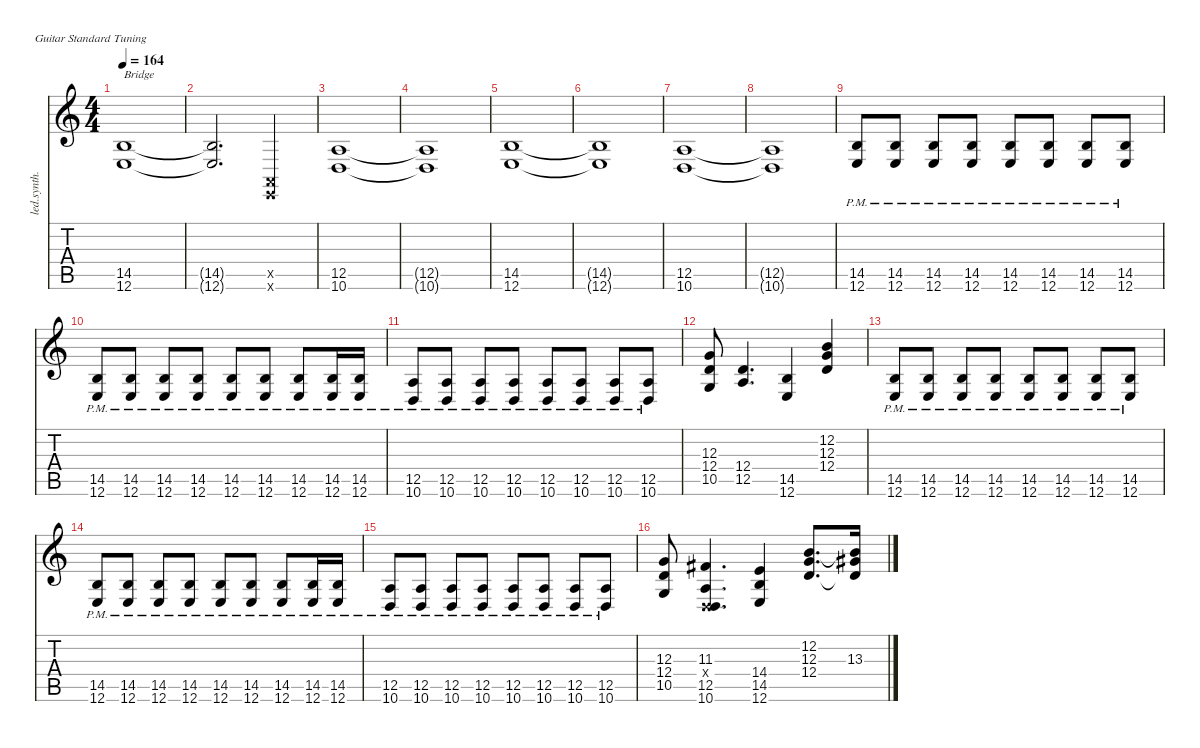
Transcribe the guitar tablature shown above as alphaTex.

\defaultSystemsLayout 4
\hideDynamics
\bracketExtendMode nobrackets
\track ("Rhythm Guitar 2" "led.synth.") {instrument lead1square}
\staff {score tabs}
\tuning (E4 B3 G3 D3 A2 E2)
\ts (4 4)
\tempo 164
\clef g2
\ks c
(14.5 12.6).1{txt "Bridge" dy f} |
(14.5{t} 12.6{t}).2{d} (0.5{x} 0.6{x}).4 |
(12.5 10.6).1 |
(12.5{t} 10.6{t}).1 |
(14.5 12.6).1 |
(14.5{t} 12.6{t}).1 |
(12.5 10.6).1 |
(12.5{t} 10.6{t}).1 |
(14.5{pm} 12.6).8 (14.5{pm} 12.6).8 (14.5{pm} 12.6).8 (14.5{pm} 12.6).8 (14.5{pm} 12.6).8 (14.5{pm} 12.6).8 (14.5{pm} 12.6).8 (14.5{pm} 12.6).8 |
(14.5{pm} 12.6).8 (14.5{pm} 12.6).8 (14.5{pm} 12.6).8 (14.5{pm} 12.6).8 (14.5{pm} 12.6).8 (14.5{pm} 12.6).8 (14.5{pm} 12.6).8 (14.5{pm} 12.6).16 (14.5{pm} 12.6).16 |
(12.5{pm} 10.6).8 (12.5{pm} 10.6).8 (12.5{pm} 10.6).8 (12.5{pm} 10.6).8 (12.5{pm} 10.6).8 (12.5{pm} 10.6).8 (12.5{pm} 10.6).8 (12.5{pm} 10.6).8 |
(12.3 12.4 10.5).8 (12.4 12.5).4{d} (14.5 12.6).4 (12.2 12.3 12.4).4 |
(14.5{pm} 12.6).8 (14.5{pm} 12.6).8 (14.5{pm} 12.6).8 (14.5{pm} 12.6).8 (14.5{pm} 12.6).8 (14.5{pm} 12.6).8 (14.5{pm} 12.6).8 (14.5{pm} 12.6).8 |
(14.5{pm} 12.6).8 (14.5{pm} 12.6).8 (14.5{pm} 12.6).8 (14.5{pm} 12.6).8 (14.5{pm} 12.6).8 (14.5{pm} 12.6).8 (14.5{pm} 12.6).8 (14.5{pm} 12.6).16 (14.5 12.6{pm}).16 |
(12.5{pm} 10.6).8 (12.5{pm} 10.6).8 (12.5{pm} 10.6).8 (12.5{pm} 10.6).8 (12.5{pm} 10.6).8 (12.5{pm} 10.6).8 (12.5{pm} 10.6).8 (12.5{pm} 10.6).8 |
(12.3 12.4 10.5).8 (11.3{acc #} 0.4{x} 12.5 10.6).4{d} (14.4 14.5 12.6).4 (12.2 12.3 12.4).8{d} (12.2{t} 13.3{acc #} 12.4{t}).16
